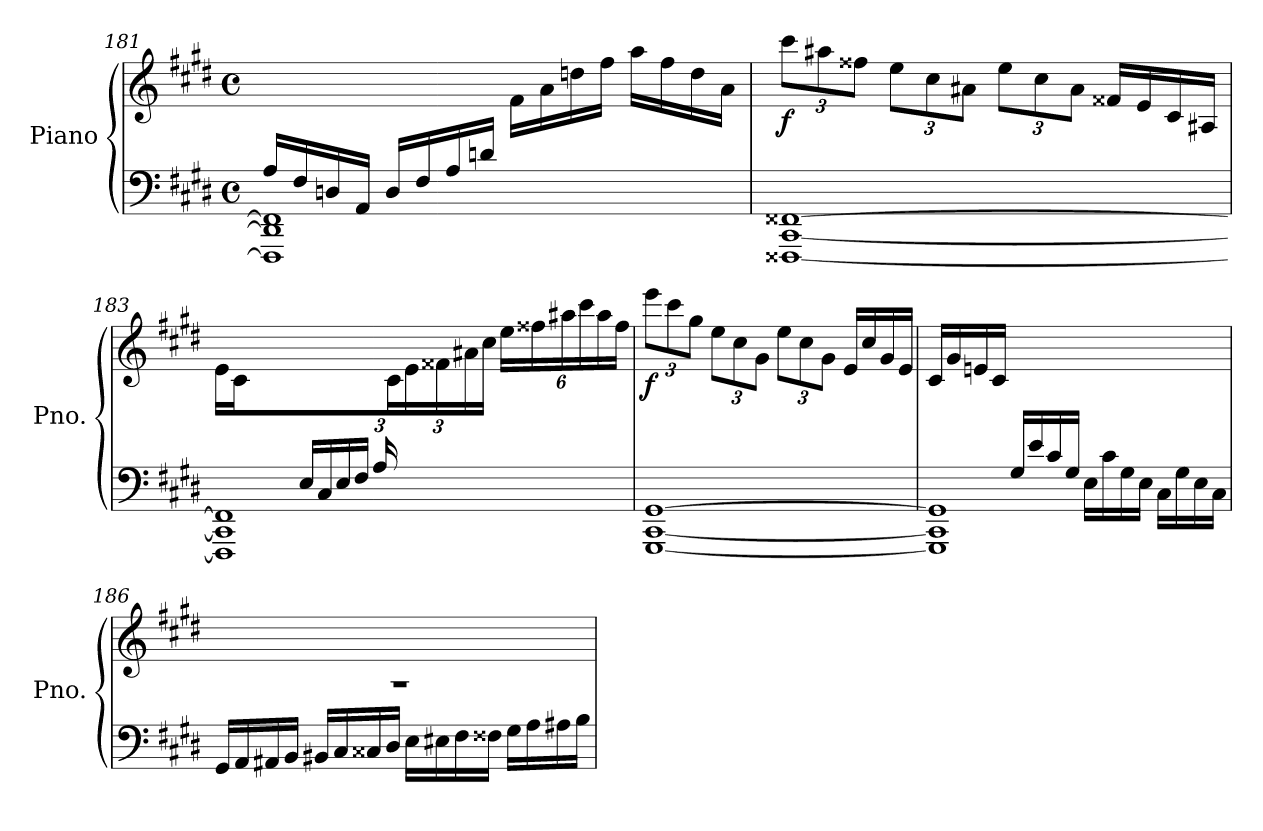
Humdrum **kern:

**kern	**kern	**dynam
*part1	*part1	*part1
*staff2	*staff1	*staff1/2
*I"Piano	*	*
*I'Pno.	*	*
*clefF4	*clefG2	*
*k[f#c#g#d#]	*k[f#c#g#d#]	*
*M4/4	*M4/4	*
*met(c)	*met(c)	*
=181	=181	=181
*^	*	*
16A/LL	1FFF#] 1DD] 1FF#]	2ryy	.
16F#/	.	.	.
16Dn/	.	.	.
16AA/JJ	.	.	.
16D/LL	.	.	.
16F#/	.	.	.
16A/	.	.	.
16dn/JJ	.	.	.
2ryy	.	16f#\LL	.
.	.	16a\	.
.	.	16ddn\	.
.	.	16ff#\JJ	.
.	.	16aa\LL	.
.	.	16ff#\	.
.	.	16dd\	.
.	.	16a\JJ	.
*v	*v	*	*
!!LO:LB:g=z
=182	=182	=182
*	*Xbrackettup	*
!	!	!LO:DY:b
[1FFF##X [1CC# [1FF##X	12ccc#\L	f
.	12aa#X\	.
.	12ff##X\J	.
.	12ee\L	.
.	12cc#\	.
.	12a#X\J	.
.	12ee\L	.
.	12cc#\	.
.	12a#\J	.
.	16f##X/LL	.
.	16e/	.
.	16c#/	.
.	16A#X/JJ	.
=183	=183	=183
*^	*	*
8ryy	1FFF##] 1CC#] 1FF##]	16e\LL	.
.	.	16c#\	.
16A#X/	.	12%5ryy	.
16F##X/JJ	.	.	.
16E/LL	.	.	.
16C#/	.	.	.
16E/	.	.	.
16F##/JJ	.	.	.
*Xbrackettup	*	*	*
24A#/LL	.	.	.
24%11ryy	.	24c#\	.
.	.	24e\	.
.	.	24f##X\	.
.	.	24a#X\	.
.	.	24cc#\JJ	.
.	.	24ee\LL	.
.	.	24ff##X\	.
.	.	24aa#X\	.
.	.	24ccc#\	.
.	.	24aa#\	.
.	.	24ff##\JJ	.
*v	*v	*	*
=184	=184	=184
!	!	!LO:DY:b
[1GGG# [1CC# [1GG#	12eee\L	f
.	12ccc#\	.
.	12gg#\J	.
.	12ee\L	.
.	12cc#\	.
.	12g#\J	.
.	12ee\L	.
.	12cc#\	.
.	12g#\J	.
.	16e/LL	.
.	16cc#/	.
.	16g#/	.
.	16e/JJ	.
!!LO:LB:g=z
=185	=185	=185
*^	*	*
4ryy	1GGG#] 1CC#] 1GG#]	16c#/LL	.
.	.	16g#/	.
.	.	16en/	.
.	.	16c#/JJ	.
16G#/LL	.	2.ryy	.
16e/	.	.	.
16c#/	.	.	.
16G#/JJ	.	.	.
16E\LL	.	.	.
16c#\	.	.	.
16G#\	.	.	.
16E\JJ	.	.	.
16C#\LL	.	.	.
16G#\	.	.	.
16E\	.	.	.
16C#\JJ	.	.	.
*v	*v	*	*
=186	=186	=186
16GG#/LL	1rA	.
16AA/	.	.
16AA#X/	.	.
16BB/JJ	.	.
16BB#X/LL	.	.
16C#/	.	.
16C##X/	.	.
16D#/JJ	.	.
16E\LL	.	.
16E#X\	.	.
16F#\	.	.
16F##X\JJ	.	.
16G#\LL	.	.
16A\	.	.
16A#X\	.	.
16B\JJ	.	.
=	=	=
*-	*-	*-
